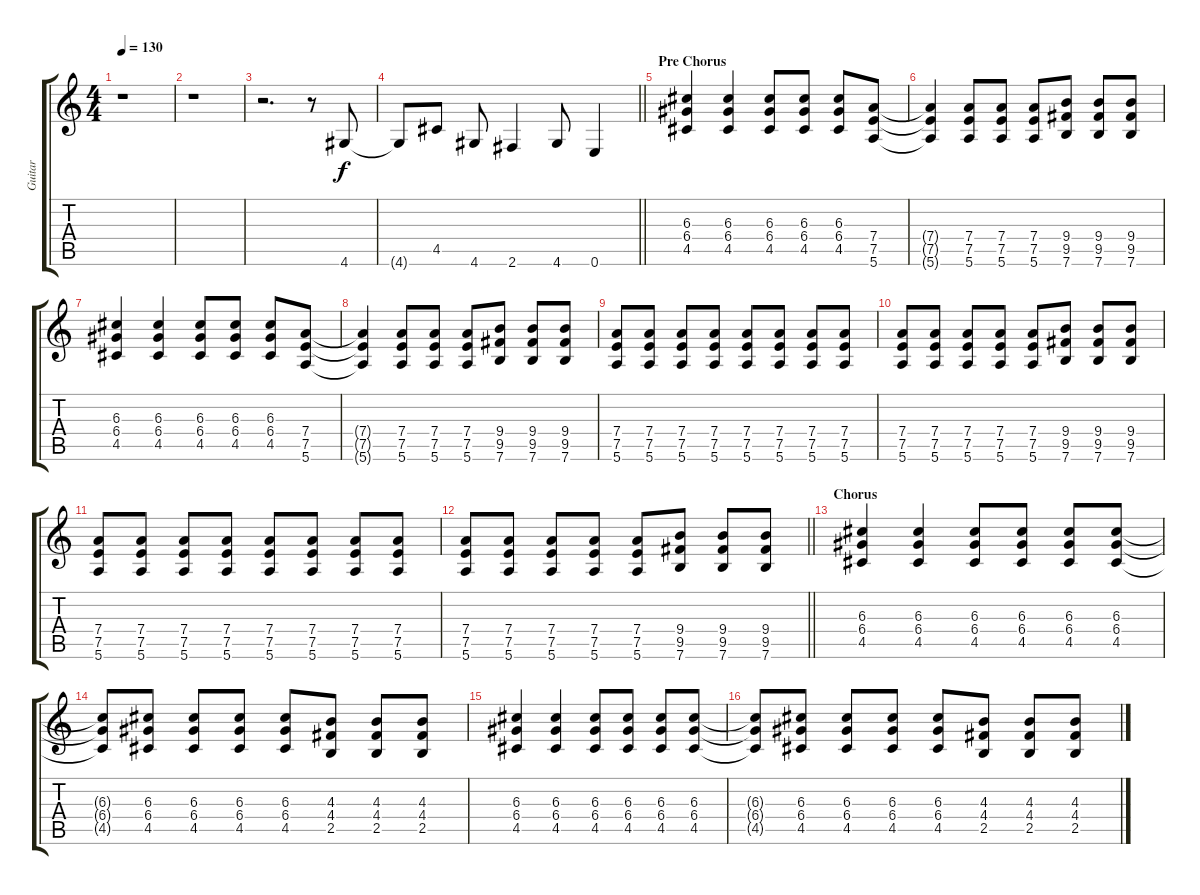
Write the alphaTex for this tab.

\track ("Guitar" "Guitar") {instrument distortionguitar}
\staff {score tabs}
\tuning (E4 B3 G3 D3 A2 E2) {hide}
\ts (4 4)
\tempo 130
\clef g2
\ks c
r.1{dy f} |
r.1 |
r.2{d} r.8 4.6.8 |
\barLineRight lightlight
4.6{t}.8 4.5.8 4.6.8 2.6.4 4.6.8 0.6.4 |
\section ("" "Pre Chorus")
(6.3 6.4 4.5).4 (6.3 6.4 4.5).4 (6.3 6.4 4.5).8 (6.3 6.4 4.5).8 (6.3 6.4 4.5).8 (7.4 7.5 5.6).8 |
(7.4{t} 7.5{t} 5.6{t}).4 (7.4 7.5 5.6).8 (7.4 7.5 5.6).8 (7.4 7.5 5.6).8 (9.4 9.5 7.6).8 (9.4 9.5 7.6).8 (9.4 9.5 7.6).8 |
(6.3 6.4 4.5).4 (6.3 6.4 4.5).4 (6.3 6.4 4.5).8 (6.3 6.4 4.5).8 (6.3 6.4 4.5).8 (7.4 7.5 5.6).8 |
(7.4{t} 7.5{t} 5.6{t}).4 (7.4 7.5 5.6).8 (7.4 7.5 5.6).8 (7.4 7.5 5.6).8 (9.4 9.5 7.6).8 (9.4 9.5 7.6).8 (9.4 9.5 7.6).8 |
(7.4 7.5 5.6).8 (7.4 7.5 5.6).8 (7.4 7.5 5.6).8 (7.4 7.5 5.6).8 (7.4 7.5 5.6).8 (7.4 7.5 5.6).8 (7.4 7.5 5.6).8 (7.4 7.5 5.6).8 |
(7.4 7.5 5.6).8 (7.4 7.5 5.6).8 (7.4 7.5 5.6).8 (7.4 7.5 5.6).8 (7.4 7.5 5.6).8 (9.4 9.5 7.6).8 (9.4 9.5 7.6).8 (9.4 9.5 7.6).8 |
(7.4 7.5 5.6).8 (7.4 7.5 5.6).8 (7.4 7.5 5.6).8 (7.4 7.5 5.6).8 (7.4 7.5 5.6).8 (7.4 7.5 5.6).8 (7.4 7.5 5.6).8 (7.4 7.5 5.6).8 |
\barLineRight lightlight
(7.4 7.5 5.6).8 (7.4 7.5 5.6).8 (7.4 7.5 5.6).8 (7.4 7.5 5.6).8 (7.4 7.5 5.6).8 (9.4 9.5 7.6).8 (9.4 9.5 7.6).8 (9.4 9.5 7.6).8 |
\section ("" "Chorus")
(6.3 6.4 4.5).4 (6.3 6.4 4.5).4 (6.3 6.4 4.5).8 (6.3 6.4 4.5).8 (6.3 6.4 4.5).8 (6.3 6.4 4.5).8 |
(6.3{t} 6.4{t} 4.5{t}).8 (6.3 6.4 4.5).8 (6.3 6.4 4.5).8 (6.3 6.4 4.5).8 (6.3 6.4 4.5).8 (4.3 4.4 2.5).8 (4.3 4.4 2.5).8 (4.3 4.4 2.5).8 |
(6.3 6.4 4.5).4 (6.3 6.4 4.5).4 (6.3 6.4 4.5).8 (6.3 6.4 4.5).8 (6.3 6.4 4.5).8 (6.3 6.4 4.5).8 |
(6.3{t} 6.4{t} 4.5{t}).8 (6.3 6.4 4.5).8 (6.3 6.4 4.5).8 (6.3 6.4 4.5).8 (6.3 6.4 4.5).8 (4.3 4.4 2.5).8 (4.3 4.4 2.5).8 (4.3 4.4 2.5).8
